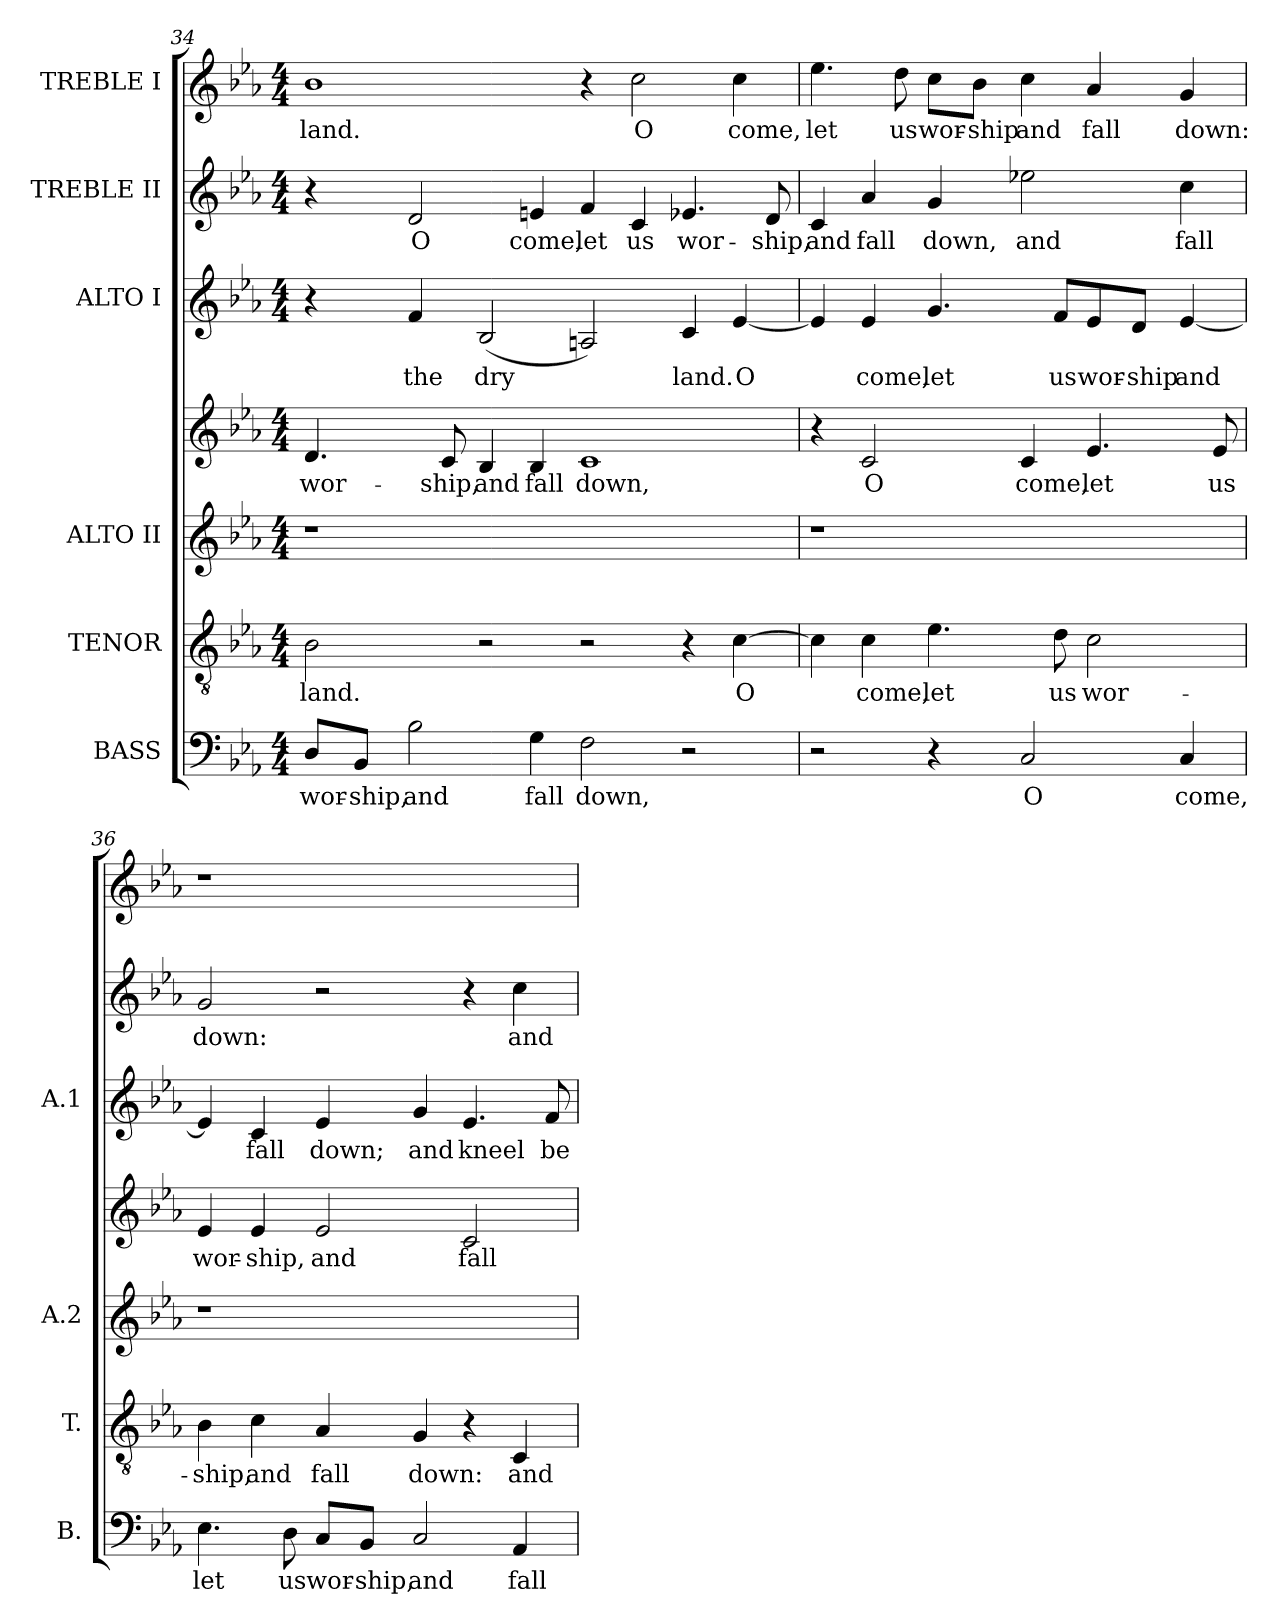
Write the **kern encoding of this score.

**kern	**text	**kern	**text	**kern	**kern	**text	**kern	**text	**kern	**text	**kern	**text
*part6	*part6	*part5	*part5	*part4	*part4	*part4	*part3	*part3	*part2	*part2	*part1	*part1
*staff7	*staff7	*staff6	*staff6	*staff5	*staff4	*staff4	*staff3	*staff3	*staff2	*staff2	*staff1	*staff1
*I"BASS	*	*I"TENOR	*	*I"ALTO II	*	*	*I"ALTO I	*	*I"TREBLE II	*	*I"TREBLE I	*
*I'B.	*	*I'T.	*	*I'A.2	*	*	*I'A.1	*	*	*	*	*
!!LO:LB:g=z
*clefF4	*	*clefGv2	*	*clefG2	*clefG2	*	*clefG2	*	*clefG2	*	*clefG2	*
*	*	*ITrd7c12	*	*	*	*	*	*	*	*	*	*
*k[b-e-a-]	*	*k[b-e-a-]	*	*k[b-e-a-]	*k[b-e-a-]	*	*k[b-e-a-]	*	*k[b-e-a-]	*	*k[b-e-a-]	*
*E-:	*	*E-:	*	*E-:	*E-:	*	*E-:	*	*E-:	*	*E-:	*
*M4/4	*	*M4/4	*	*M4/4	*M4/4	*	*M4/4	*	*M4/4	*	*M4/4	*
=34	=34	=34	=34	=34	=34	=34	=34	=34	=34	=34	=34	=34
!	!LO:LY:b:color=#000000	!	!	!	!	!	!	!	!	!	!	!
!	!	!	!LO:LY:b:color=#000000	!LO:N:vis=1	!	!	!	!	!	!	!	!
!	!	!	!	!	!	!LO:LY:b:color=#000000	!	!	!	!	!	!
!	!	!	!	!	!	!	!	!	!	!	!	!LO:LY:b:color=#000000
8Di/L	wor-	2BB-i\	land.	0r	4.di/	wor-	4r	.	4r	.	1b-i	land.
!	!LO:LY:b:color=#000000	!	!	!	!	!	!	!	!	!	!	!
8BB-i/J	-ship,	.	.	.	.	.	.	.	.	.	.	.
!	!LO:LY:b:color=#000000	!	!	!	!	!	!	!	!	!	!	!
!	!	!	!	!	!	!	!	!LO:LY:b:color=#000000	!	!	!	!
!	!	!	!	!	!	!	!	!	!	!LO:LY:b:color=#000000	!	!
2B-i\	and	.	.	.	.	.	4fi/	the	2di/	O	.	.
!	!	!	!	!	!	!LO:LY:b:color=#000000	!	!	!	!	!	!
.	.	.	.	.	8ci/	-ship,	.	.	.	.	.	.
!	!	!	!	!	!	!LO:LY:b:color=#000000	!	!	!	!	!	!
!	!	!	!	!	!	!	!	!LO:LY:b:color=#000000	!	!	!	!
.	.	2r	.	.	4B-i/	and	(2B-i/	dry	.	.	.	.
!	!LO:LY:b:color=#000000	!	!	!	!	!	!	!	!	!	!	!
!	!	!	!	!	!	!LO:LY:b:color=#000000	!	!	!	!	!	!
!	!	!	!	!	!	!	!	!	!	!LO:LY:b:color=#000000	!	!
4Gi\	fall	.	.	.	4B-i/	fall	.	.	4eni/	come,	.	.
!	!LO:LY:b:color=#000000	!	!	!	!	!	!	!	!	!	!	!
!	!	!	!	!	!	!LO:LY:b:color=#000000	!	!	!	!	!	!
!	!	!	!	!	!	!	!	!	!	!LO:LY:b:color=#000000	!	!
2Fi\	down,	2r	.	.	1ci	down,	2Ani/)	.	4fi/	let	4r	.
!	!	!	!	!	!	!	!	!	!	!LO:LY:b:color=#000000	!	!
!	!	!	!	!	!	!	!	!	!	!	!	!LO:LY:b:color=#000000
.	.	.	.	.	.	.	.	.	4ci/	us	2cci\	O
!	!	!	!	!	!	!	!	!LO:LY:b:color=#000000	!	!	!	!
!	!	!	!	!	!	!	!	!	!	!LO:LY:b:color=#000000	!	!
2r	.	4r	.	.	.	.	4ci/	land.	4.e-Xi/	wor-	.	.
!	!	!	!LO:LY:b:color=#000000	!	!	!	!	!	!	!	!	!
!	!	!	!	!	!	!	!	!LO:LY:b:color=#000000	!	!	!	!
!	!	!	!	!	!	!	!	!	!	!	!	!LO:LY:b:color=#000000
.	.	[4Ci\	O	.	.	.	[4e-i/	O	.	.	4cci\	come,
!	!	!	!	!	!	!	!	!	!	!LO:LY:b:color=#000000	!	!
.	.	.	.	.	.	.	.	.	8di/	-ship,	.	.
=35	=35	=35	=35	=35	=35	=35	=35	=35	=35	=35	=35	=35
!	!	!	!	!LO:N:vis=1	!	!	!	!	!	!	!	!
!	!	!	!	!	!	!	!	!	!	!LO:LY:b:color=#000000	!	!
!	!	!	!	!	!	!	!	!	!	!	!	!LO:LY:b:color=#000000
2r	.	4Ci\]	.	1.r	4r	.	4e-i/]	.	4ci/	and	4.ee-i\	let
!	!	!	!LO:LY:b:color=#000000	!	!	!	!	!	!	!	!	!
!	!	!	!	!	!	!LO:LY:b:color=#000000	!	!	!	!	!	!
!	!	!	!	!	!	!	!	!LO:LY:b:color=#000000	!	!	!	!
!	!	!	!	!	!	!	!	!	!	!LO:LY:b:color=#000000	!	!
.	.	4Ci\	come,	.	2ci/	O	4e-i/	come,	4a-i/	fall	.	.
!	!	!	!	!	!	!	!	!	!	!	!	!LO:LY:b:color=#000000
.	.	.	.	.	.	.	.	.	.	.	8ddi\	us
!	!	!	!LO:LY:b:color=#000000	!	!	!	!	!	!	!	!	!
!	!	!	!	!	!	!	!	!LO:LY:b:color=#000000	!	!	!	!
!	!	!	!	!	!	!	!	!	!	!LO:LY:b:color=#000000	!	!
!	!	!	!	!	!	!	!	!	!	!	!	!LO:LY:b:color=#000000
4r	.	4.E-i\	let	.	.	.	4.gi/	let	4gi/	down,	8cci\L	wor-
!	!	!	!	!	!	!	!	!	!	!	!	!LO:LY:b:color=#000000
.	.	.	.	.	.	.	.	.	.	.	8b-i\J	-ship
!	!LO:LY:b:color=#000000	!	!	!	!	!	!	!	!	!	!	!
!	!	!	!	!	!	!LO:LY:b:color=#000000	!	!	!	!	!	!
!	!	!	!	!	!	!	!	!	!	!LO:LY:b:color=#000000	!	!
!	!	!	!	!	!	!	!	!	!	!	!	!LO:LY:b:color=#000000
2Ci/	O	.	.	.	4ci/	come,	.	.	2ee-Xi\	and	4cci\	and
!	!	!	!LO:LY:b:color=#000000	!	!	!	!	!	!	!	!	!
!	!	!	!	!	!	!	!	!LO:LY:b:color=#000000	!	!	!	!
.	.	8Di\	us	.	.	.	8fi/L	us	.	.	.	.
!	!	!	!LO:LY:b:color=#000000	!	!	!	!	!	!	!	!	!
!	!	!	!	!	!	!LO:LY:b:color=#000000	!	!	!	!	!	!
!	!	!	!	!	!	!	!	!LO:LY:b:color=#000000	!	!	!	!
!	!	!	!	!	!	!	!	!	!	!	!	!LO:LY:b:color=#000000
.	.	2Ci\	wor-	.	4.e-i/	let	8e-i/	wor-	.	.	4a-i/	fall
!	!	!	!	!	!	!	!	!LO:LY:b:color=#000000	!	!	!	!
.	.	.	.	.	.	.	8di/J	-ship	.	.	.	.
!	!LO:LY:b:color=#000000	!	!	!	!	!	!	!	!	!	!	!
!	!	!	!	!	!	!	!	!LO:LY:b:color=#000000	!	!	!	!
!	!	!	!	!	!	!	!	!	!	!LO:LY:b:color=#000000	!	!
!	!	!	!	!	!	!	!	!	!	!	!	!LO:LY:b:color=#000000
4Ci/	come,	.	.	.	.	.	[4e-i/	and	4cci\	fall	4gi/	down:
!	!	!	!	!	!	!LO:LY:b:color=#000000	!	!	!	!	!	!
.	.	.	.	.	8e-i/	us	.	.	.	.	.	.
=36	=36	=36	=36	=36	=36	=36	=36	=36	=36	=36	=36	=36
!	!LO:LY:b:color=#000000	!	!	!	!	!	!	!	!	!	!	!
!	!	!	!LO:LY:b:color=#000000	!LO:N:vis=1	!	!	!	!	!	!	!	!
!	!	!	!	!	!	!LO:LY:b:color=#000000	!	!	!	!	!	!
!	!	!	!	!	!	!	!	!	!	!LO:LY:b:color=#000000	!LO:N:vis=1	!
4.E-i\	let	4BB-i\	-ship,	1.r	4e-i/	wor-	4e-i/]	.	2gi/	down:	1r	.
!	!	!	!LO:LY:b:color=#000000	!	!	!	!	!	!	!	!	!
!	!	!	!	!	!	!LO:LY:b:color=#000000	!	!	!	!	!	!
!	!	!	!	!	!	!	!	!LO:LY:b:color=#000000	!	!	!	!
.	.	4Ci\	and	.	4e-i/	-ship,	4ci/	fall	.	.	.	.
!	!LO:LY:b:color=#000000	!	!	!	!	!	!	!	!	!	!	!
8Di\	us	.	.	.	.	.	.	.	.	.	.	.
!	!LO:LY:b:color=#000000	!	!	!	!	!	!	!	!	!	!	!
!	!	!	!LO:LY:b:color=#000000	!	!	!	!	!	!	!	!	!
!	!	!	!	!	!	!LO:LY:b:color=#000000	!	!	!	!	!	!
!	!	!	!	!	!	!	!	!LO:LY:b:color=#000000	!	!	!	!
8Ci/L	wor-	4AA-i/	fall	.	2e-i/	and	4e-i/	down;	2r	.	.	.
!	!LO:LY:b:color=#000000	!	!	!	!	!	!	!	!	!	!	!
8BB-i/J	-ship,	.	.	.	.	.	.	.	.	.	.	.
!	!LO:LY:b:color=#000000	!	!	!	!	!	!	!	!	!	!	!
!	!	!	!LO:LY:b:color=#000000	!	!	!	!	!	!	!	!	!
!	!	!	!	!	!	!	!	!LO:LY:b:color=#000000	!	!	!	!
2Ci/	and	4GGi/	down:	.	.	.	4gi/	and	.	.	.	.
!	!	!	!	!	!	!LO:LY:b:color=#000000	!	!	!	!	!	!
!	!	!	!	!	!	!	!	!LO:LY:b:color=#000000	!	!	!	!
.	.	4r	.	.	2ci/	fall	4.e-i/	kneel	4r	.	2ryy	.
!	!LO:LY:b:color=#000000	!	!	!	!	!	!	!	!	!	!	!
!	!	!	!LO:LY:b:color=#000000	!	!	!	!	!	!	!	!	!
!	!	!	!	!	!	!	!	!	!	!LO:LY:b:color=#000000	!	!
4AA-i/	fall	4CCi/	and	.	.	.	.	.	4cci\	and	.	.
!	!	!	!	!	!	!	!	!LO:LY:b:color=#000000	!	!	!	!
.	.	.	.	.	.	.	8fi/	be-	.	.	.	.
=	=	=	=	=	=	=	=	=	=	=	=	=
*-	*-	*-	*-	*-	*-	*-	*-	*-	*-	*-	*-	*-
